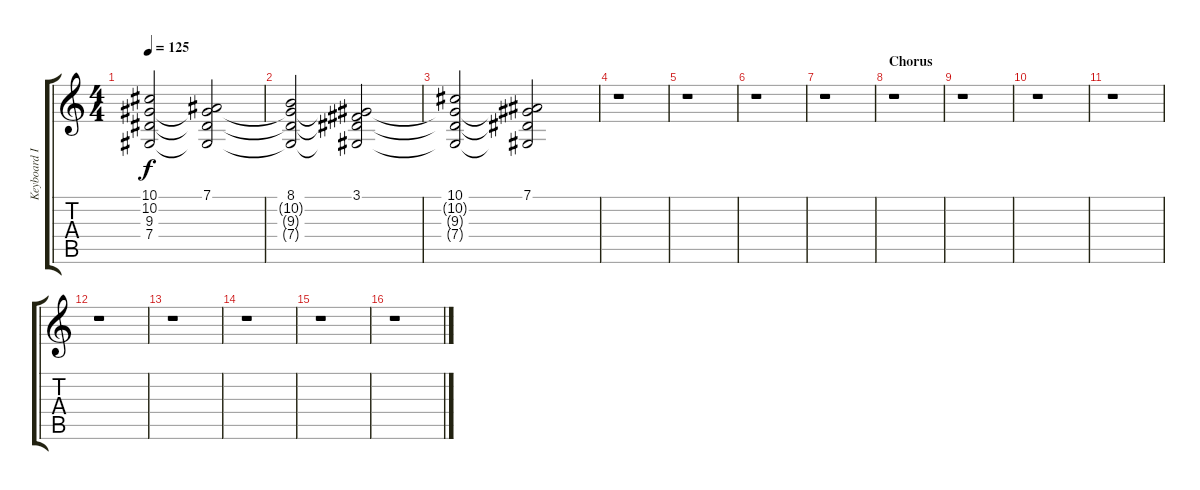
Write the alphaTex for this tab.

\track ("Keyboard II" "Keyboard I") {instrument stringensemble1}
\staff {score tabs}
\tuning (Eb4 Bb3 Gb3 Db3 Ab2 Eb2) {hide}
\ts (4 4)
\tempo 125
\clef g2
\ks c
(10.1 10.2{t} 9.3{t} 7.4{t}).2{dy f} (7.1 10.2{t} 9.3{t} 7.4{t}).2 |
(8.1 10.2{t} 9.3{t} 7.4{t}).2 (3.1 10.2{t} 9.3{t} 7.4{t}).2 |
(10.1 10.2{t} 9.3{t} 7.4{t}).2 (7.1 10.2{t} 9.3{t} 7.4{t}).2 |
r.1 |
r.1 |
r.1 |
r.1 |
\section ("" "Chorus")
r.1 |
r.1 |
r.1 |
r.1 |
r.1 |
r.1 |
r.1 |
r.1 |
r.1
